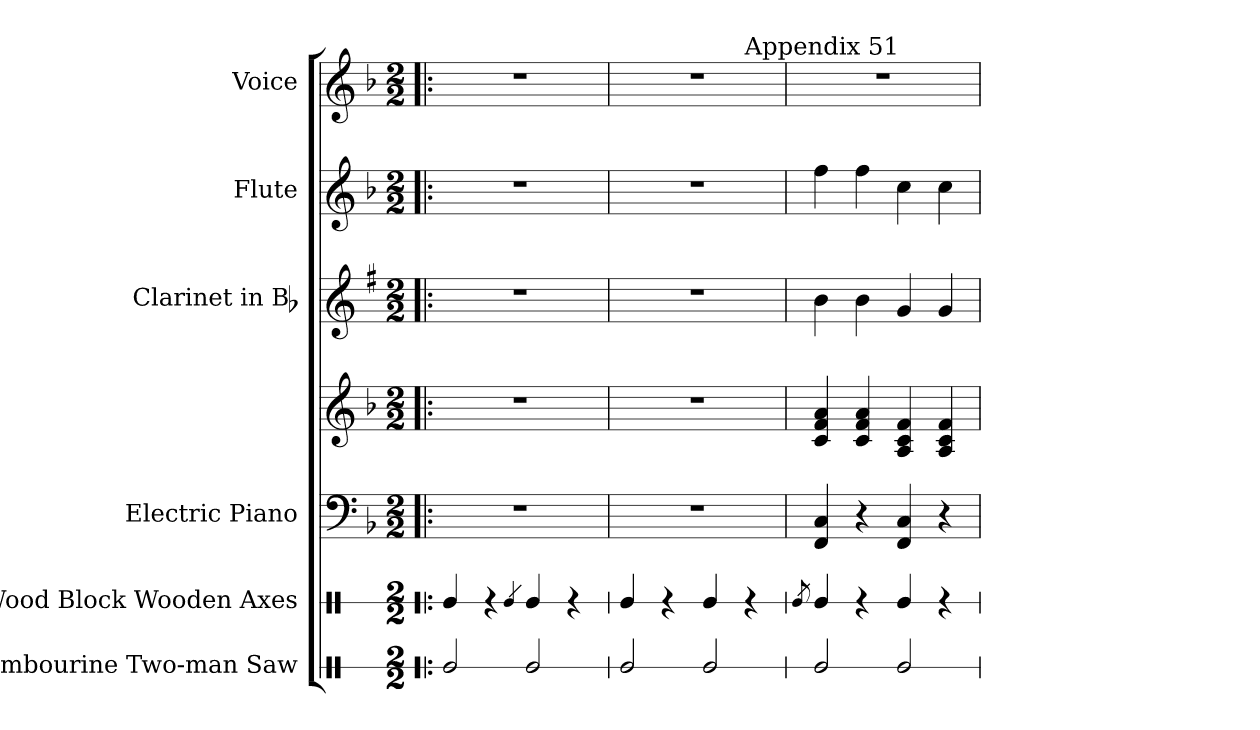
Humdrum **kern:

**kern	**kern	**kern	**kern	**kern	**kern	**kern
*part6	*part5	*part4	*part4	*part3	*part2	*part1
*staff7	*staff6	*staff5	*staff4	*staff3	*staff2	*staff1
*I"Tambourine Two-man Saw	*I"Wood Block Wooden Axes	*I"Electric Piano	*	*I"Clarinet in Bb	*I"Flute	*I"Voice
*I'Tamb.	*I'W.B.	*I'E. Piano	*	*I'Cl.	*I'Fl.	*I'Voice
!!LO:PB:g=z
*stria1	*stria1	*	*	*	*	*
*clefX	*clefX	*clefF4	*clefG2	*clefG2	*clefG2	*clefG2
*	*	*	*	*ITrd1c2	*	*
*k[]	*k[]	*k[b-]	*k[b-]	*k[b-]	*k[b-]	*k[b-]
*C:	*C:	*F:	*F:	*F:	*F:	*F:
*M2/2	*M2/2	*M2/2	*M2/2	*M2/2	*M2/2	*M2/2
*MM104	*MM104	*MM104	*MM104	*MM104	*MM104	*MM104
=1!|:	=1!|:	=1!|:	=1!|:	=1!|:	=1!|:	=1!|:
2Rei/	4Rei/	1r	1r	1r	1r	1r
.	4r	.	.	.	.	.
.	4qRei/	.	.	.	.	.
2Rei/	4Rei/	.	.	.	.	.
.	4r	.	.	.	.	.
=2	=2	=2	=2	=2	=2	=2
*	*	*	*	*	*	*^
2Rei/	4Rei/	1r	1r	1r	1r	1r	2.ryy
.	4r	.	.	.	.	.	.
2Rei/	4Rei/	.	.	.	.	.	.
!	!	!	!	!	!	!	!LO:TX:a:t=Appendix 51
.	4r	.	.	.	.	.	4ryy
*	*	*	*	*	*	*v	*v
=3	=3	=3	=3	=3	=3	=3
.	8qRei/	.	.	.	.	.
2Rei/	4Rei/	4FFi/ 4Ci	4ci/ 4fi 4ai	4ai\	4ffi\	1r
.	4r	4r	4ci/ 4fi 4ai	4ai\	4ffi\	.
2Rei/	4Rei/	4FFi/ 4Ci	4Ai/ 4ci 4fi	4fi/	4cci\	.
.	4r	4r	4Ai/ 4ci 4fi	4fi/	4cci\	.
=	=	=	=	=	=	=
*-	*-	*-	*-	*-	*-	*-
